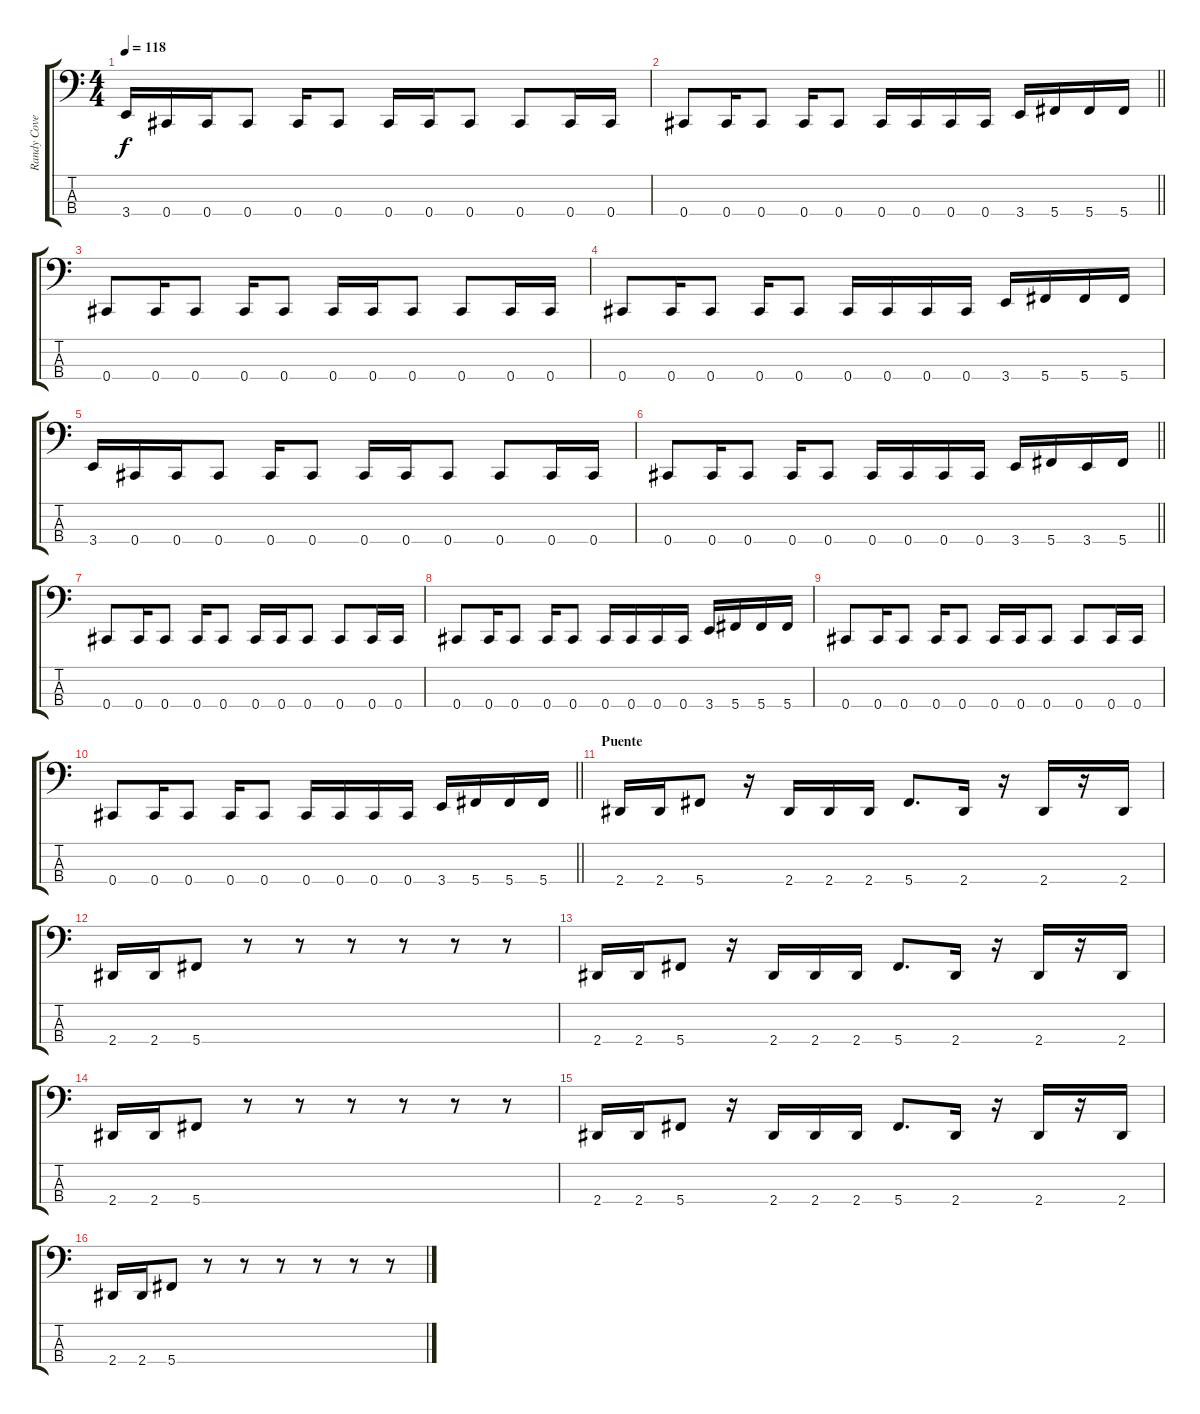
\track ("Randy Coven" "Randy Cove") {instrument electricbassfinger}
\staff {score tabs}
\tuning (G2 D2 A1 Db1) {hide}
\ts (4 4)
\tempo 118
\clef f4
\ks c
3.4.16{dy f} 0.4.16 0.4.16 0.4.8 0.4.16 0.4.8 0.4.16 0.4.16 0.4.8 0.4.8 0.4.16 0.4.16 |
\barLineRight lightlight
0.4.8 0.4.16 0.4.8 0.4.16 0.4.8 0.4.16 0.4.16 0.4.16 0.4.16 3.4.16 5.4.16 5.4.16 5.4.16 |
0.4.8 0.4.16 0.4.8 0.4.16 0.4.8 0.4.16 0.4.16 0.4.8 0.4.8 0.4.16 0.4.16 |
0.4.8 0.4.16 0.4.8 0.4.16 0.4.8 0.4.16 0.4.16 0.4.16 0.4.16 3.4.16 5.4.16 5.4.16 5.4.16 |
3.4.16 0.4.16 0.4.16 0.4.8 0.4.16 0.4.8 0.4.16 0.4.16 0.4.8 0.4.8 0.4.16 0.4.16 |
\barLineRight lightlight
0.4.8 0.4.16 0.4.8 0.4.16 0.4.8 0.4.16 0.4.16 0.4.16 0.4.16 3.4.16 5.4.16 3.4.16 5.4.16 |
0.4.8 0.4.16 0.4.8 0.4.16 0.4.8 0.4.16 0.4.16 0.4.8 0.4.8 0.4.16 0.4.16 |
0.4.8 0.4.16 0.4.8 0.4.16 0.4.8 0.4.16 0.4.16 0.4.16 0.4.16 3.4.16 5.4.16 5.4.16 5.4.16 |
0.4.8 0.4.16 0.4.8 0.4.16 0.4.8 0.4.16 0.4.16 0.4.8 0.4.8 0.4.16 0.4.16 |
\barLineRight lightlight
0.4.8 0.4.16 0.4.8 0.4.16 0.4.8 0.4.16 0.4.16 0.4.16 0.4.16 3.4.16 5.4.16 5.4.16 5.4.16 |
\section ("" "Puente")
2.4.16 2.4.16 5.4.8 r.16 2.4.16 2.4.16 2.4.16 5.4.8{d} 2.4.16 r.16 2.4.16 r.16 2.4.16 |
2.4.16 2.4.16 5.4.8 r.8 r.8 r.8 r.8 r.8 r.8 |
2.4.16 2.4.16 5.4.8 r.16 2.4.16 2.4.16 2.4.16 5.4.8{d} 2.4.16 r.16 2.4.16 r.16 2.4.16 |
2.4.16 2.4.16 5.4.8 r.8 r.8 r.8 r.8 r.8 r.8 |
2.4.16 2.4.16 5.4.8 r.16 2.4.16 2.4.16 2.4.16 5.4.8{d} 2.4.16 r.16 2.4.16 r.16 2.4.16 |
2.4.16 2.4.16 5.4.8 r.8 r.8 r.8 r.8 r.8 r.8
